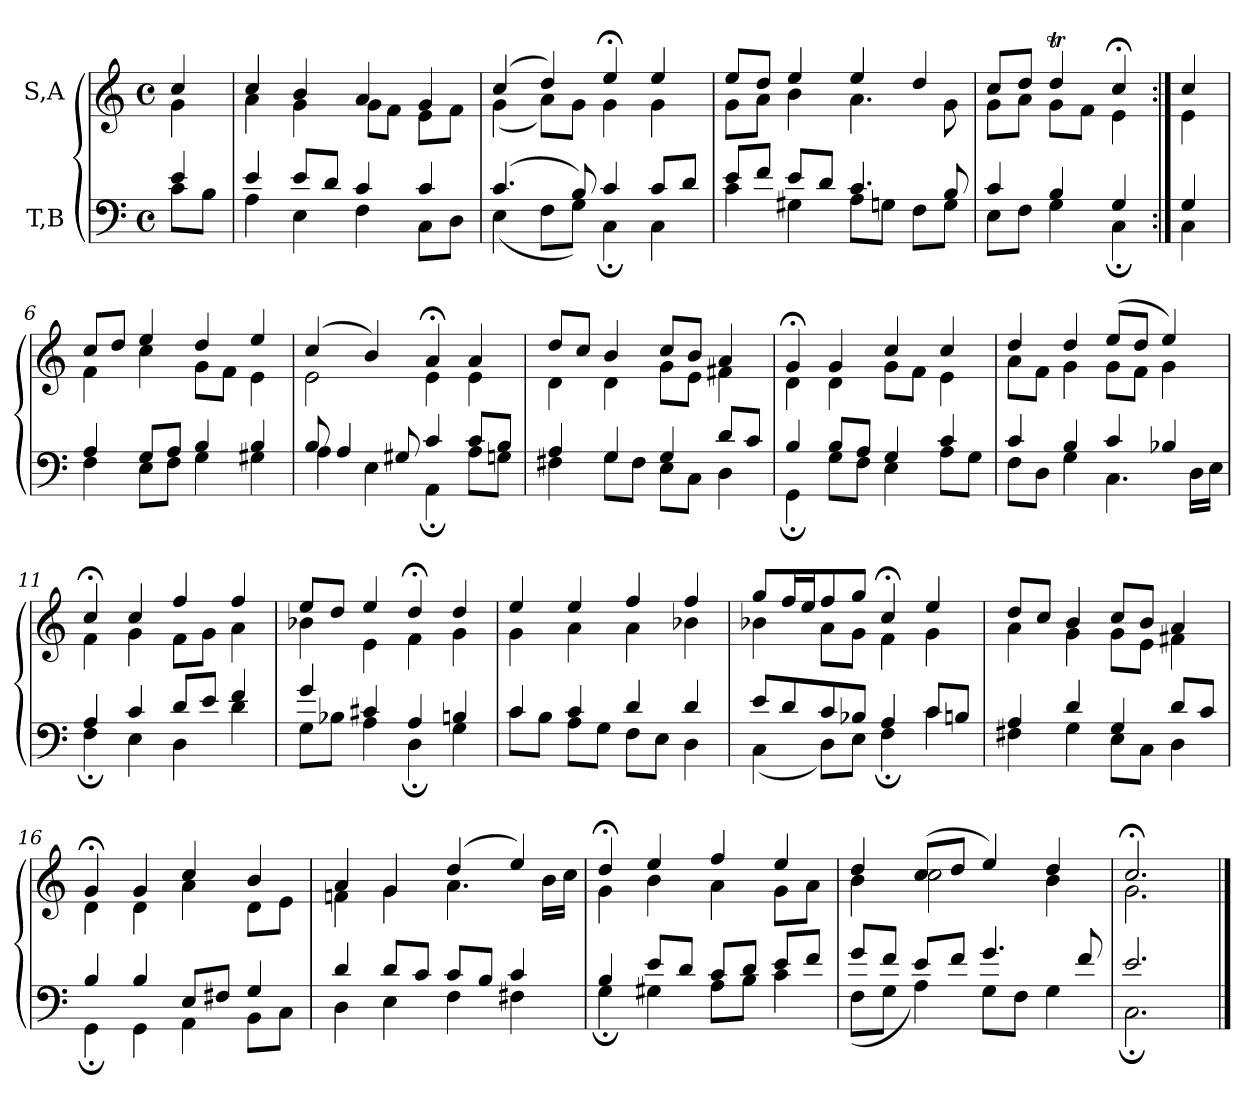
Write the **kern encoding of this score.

**kern	**kern
*part2	*part1
*staff2	*staff1
*I"T,B	*I"S,A
*clefF4	*clefG2
*k[]	*k[]
*M4/4	*M4/4
*met(c)	*met(c)
=	=
*^	*^
4e	8cL	4cc	4g
.	8BJ	.	.
=1	=1	=1	=1
4e	4A	4cc	4a
8eL	4E	4b	4g
8dJ	.	.	.
4c	4F	4a	8gL
.	.	.	8fJ
4c	8CL	4g	8eL
.	8DJ	.	8fJ
=2	=2	=2	=2
(>4.c	(<4E	(>4cc	(<4g
.	8FL	4dd)	8aL)
8B)	8GJ)	.	8gJ
4c	4C;	4ee;<	4g
8cL	4C	4ee	4g
8dJ	.	.	.
=3	=3	=3	=3
8eL	4c	8eeL	8gL
8fJ	.	8ddJ	8aJ
8eL	4G#X	4ee	4b
8dJ	.	.	.
4.c	8AL	4ee	4.a
.	8GnJ	.	.
.	8FL	4dd	.
8B	8GJ	.	8g
=421	=421	=421	=421
4c	8EL	8ccL	8gL
.	8FJ	8ddJ	8aJ
4B	4G	4ddT	8gL
.	.	.	8fJ
4G	4C;	4cc;<	4e
=422:|!	=422:|!	=422:|!	=422:|!
4G	4C	4cc	4e
=6	=6	=6	=6
4A	4F	8ccL	4f
.	.	8ddJ	.
8GL	8EL	4ee	4cc
8AJ	8FJ	.	.
4B	4G	4dd	8gL
.	.	.	8fJ
4B	4G#X	4ee	4e
=7	=7	=7	=7
8B	4A	(>4cc	2e
4A	.	.	.
.	4E	4b)	.
8G#X	.	.	.
4c	4AA;	4a;<	4e
8cL	8AL	4a	4e
8BJ	8GnJ	.	.
=8	=8	=8	=8
4A	4F#X	8ddL	4d
.	.	8ccJ	.
4G	8GL	4b	4d
.	8F#J	.	.
4G	8EL	8ccL	8gL
.	8CJ	8bJ	8eJ
8dL	4D	4a	4f#X
8cJ	.	.	.
=9	=9	=9	=9
4B	4GG;	4g;<	4d
8BL	8GL	4g	4d
8AJ	8FJ	.	.
4G	4E	4cc	8gL
.	.	.	8fJ
4c	8AL	4cc	4e
.	8GJ	.	.
=10	=10	=10	=10
4c	8FL	4dd	8aL
.	8DJ	.	8fJ
4B	4G	4dd	4g
4c	4.C	(>8eeL	8gL
.	.	8ddJ	8fJ
4B-X	.	4ee)	4g
.	16DLL	.	.
.	16EJJ	.	.
=11	=11	=11	=11
4A	4F;	4cc;<	4f
4c	4E	4cc	4g
8dL	4D	4ff	8fL
8eJ	.	.	8gJ
4f	4d	4ff	4a
=12	=12	=12	=12
4g	8GL	8eeL	4b-X
.	8B-XJ	8ddJ	.
4c#X	4A	4ee	4e
4A	4D;	4dd;<	4f
4Bn	4G	4dd	4g
=13	=13	=13	=13
4c	8cL	4ee	4g
.	8BJ	.	.
4c	8AL	4ee	4a
.	8GJ	.	.
4d	8FL	4ff	4a
.	8EJ	.	.
4d	4D	4ff	4b-X
=14	=14	=14	=14
8eL	(<4C	8ggL	4b-X
8d	.	16ffL	.
.	.	16eeJ	.
8c	8DL)	8ff	8aL
8B-XJ	8EJ	8ggJ	8gJ
4A	4F;	4cc;<	4f
8cL	4c	4ee	4g
8BnJ	.	.	.
=15	=15	=15	=15
4A	4F#X	8ddL	4a
.	.	8ccJ	.
4d	4G	4b	4g
4G	8EL	8ccL	8gL
.	8CJ	8bJ	8eJ
8dL	4D	4a	4f#X
8cJ	.	.	.
=16	=16	=16	=16
4B	4GG;	4g;<	4d
4B	4GG	4g	4d
8EL	4AA	4cc	4a
8F#XJ	.	.	.
4G	8BBL	4b	8dL
.	8CJ	.	8eJ
=17	=17	=17	=17
4d	4D	4a	4fn
8dL	4E	4g	4g
8cJ	.	.	.
8cL	4F	(>4dd	4.a
8BJ	.	.	.
4c	4F#X	4ee)	.
.	.	.	16bLL
.	.	.	16ccJJ
=18	=18	=18	=18
4B	4G;	4dd;<	4g
8eL	4G#X	4ee	4b
8dJ	.	.	.
8cL	8AL	4ff	4a
8dJ	8BJ	.	.
8eL	4c	4ee	8gL
8fJ	.	.	8aJ
=19	=19	=19	=19
8gL	(<8FL	4dd	4b
8fJ	8GJ	.	.
8eL	4A)	(>8ccL	2cc
8fJ	.	8ddJ	.
4.g	8GL	4ee)	.
.	8FJ	.	.
.	4G	4dd	4b
8f	.	.	.
=20	=20	=20	=20
2.e	2.C;	2.cc;<	2.g
*v	*v	*	*
*	*v	*v
==	==
*-	*-
